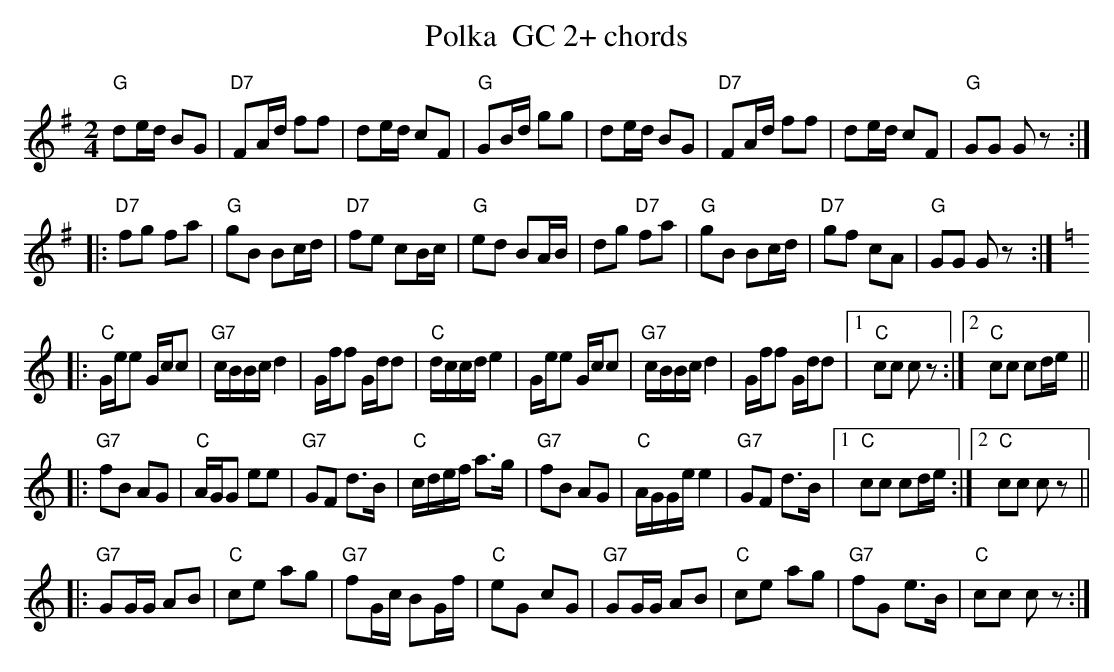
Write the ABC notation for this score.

X:1
T:Polka  GC 2+ chords
M:2/4
L:1/16
K:Gmaj%%MIDI gchordon
"G"d2ed B2G2 | "D7"F2Ad f2f2 | d2ed c2F2 | "G"G2Bd g2g2 | d2ed B2G2 | "D7"F2Ad f2f2 | d2ed c2F2 | "G"G2G2 G2z2 ::
"D7"f2g2 f2a2 | "G"g2B2 B2cd | "D7"f2e2 c2Bc | "G"e2d2 B2AB | d2g2 "D7"f2a2 | "G"g2B2 B2cd | "D7"g2f2 c2A2 | "G"G2G2 G2z2 :: [K:Cmaj]
"C"Gee2 Gcc2 | "G7"cBBc d4 | Gff2 Gdd2 | "C"dccde4 | Gee2 Gcc2 | "G7"cBBc d4 | Gff2 Gdd2 |1 "C"c2c2 c2z2 :|2 "C"c2c2 c2de ||
|: "G7"f2B2 A2G2 | "C"AGG2 e2e2 | "G7"G2F2 d3B | "C"cdef a3g | "G7"f2B2 A2G2 | "C"AGGe e4 | "G7"G2F2 d3B |1 "C"c2c2 c2de :|2 "C"c2c2 c2z2 ||
|: "G7"G2GG A2B2 | "C"c2e2 a2g2 | "G7"f2Gc B2Gf | "C"e2G2 c2G2 | "G7"G2GG A2B2 | "C"c2e2 a2g2 | "G7"f2G2 e3B | "C"c2c2 c2z2 :|
